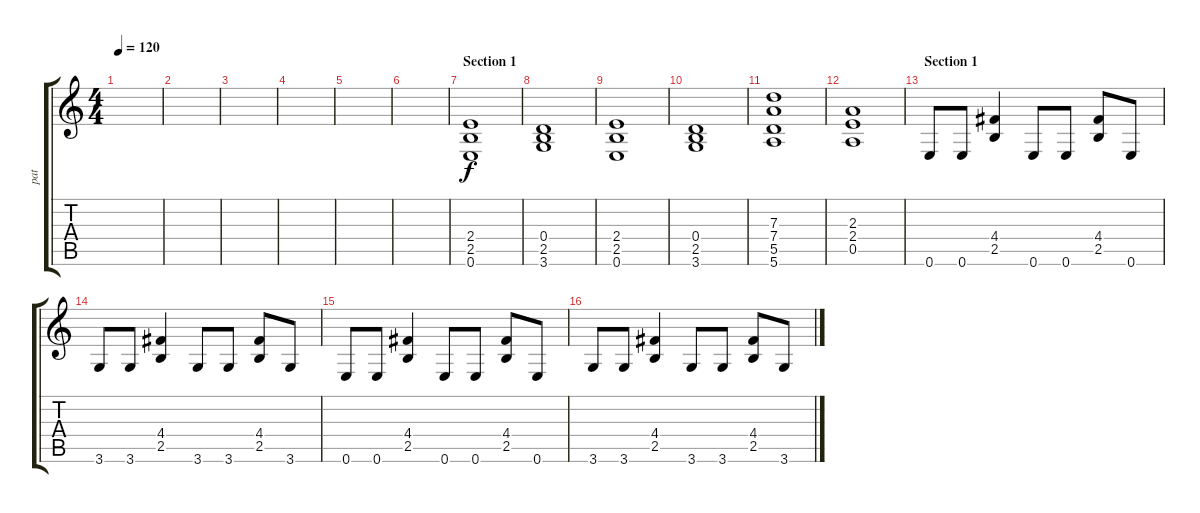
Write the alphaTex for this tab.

\track ("pat" "pat") {instrument distortionguitar}
\staff {score tabs}
\tuning (E4 B3 G3 D3 A2 E2) {hide}
\ts (4 4)
\tempo 120
\clef g2
\ks c
|
|
|
|
|
|
\section ("" "Section 1")
(2.4 2.5 0.6).1 |
(0.4 2.5 3.6).1 |
(2.4 2.5 0.6).1 |
(0.4 2.5 3.6).1 |
(7.3 7.4 5.5 5.6).1 |
(2.3 2.4 0.5).1 |
\section ("" "Section 1")
0.6.8 0.6.8 (4.4 2.5).4 0.6.8 0.6.8 (4.4 2.5).8 0.6.8 |
3.6.8 3.6.8 (4.4 2.5).4 3.6.8 3.6.8 (4.4 2.5).8 3.6.8 |
0.6.8 0.6.8 (4.4 2.5).4 0.6.8 0.6.8 (4.4 2.5).8 0.6.8 |
3.6.8 3.6.8 (4.4 2.5).4 3.6.8 3.6.8 (4.4 2.5).8 3.6.8
